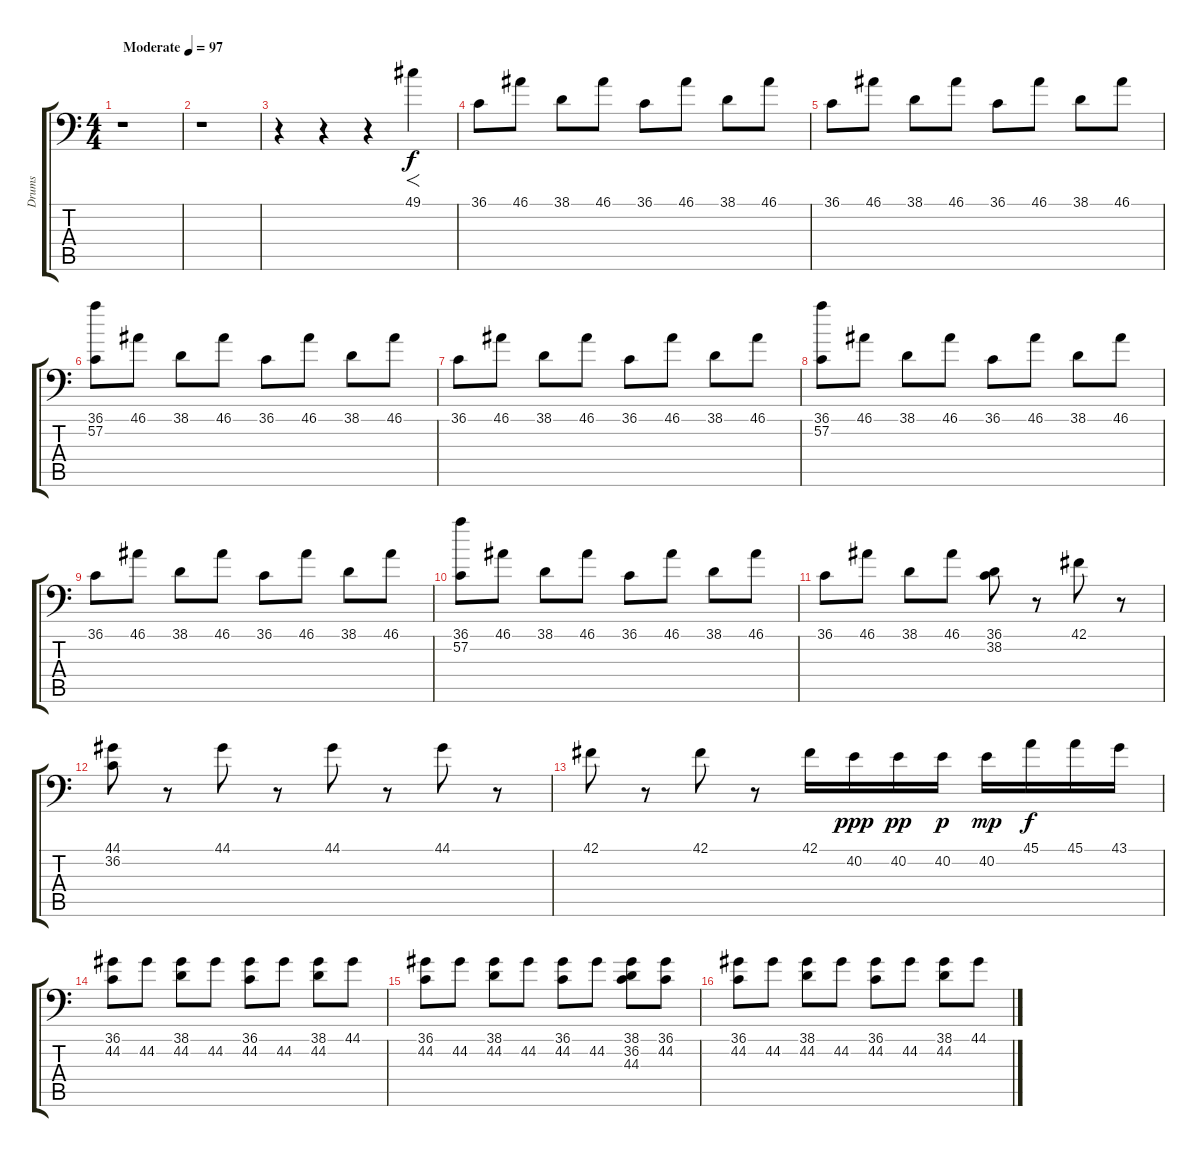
\track ("Drums" "Drums") {instrument acousticgrandpiano}
\staff {score tabs}
\tuning (C-1 C-1 C-1 C-1 C-1 C-1) {hide}
\ts (4 4)
\tempo (97 "Moderate")
\clef f4
\ks c
r.1{dy f instrument acousticgrandpiano} |
r.1 |
r.4 r.4 r.4 49.1.4{f} |
\section ("" "")
36.1.8 46.1.8 38.1.8 46.1.8 36.1.8 46.1.8 38.1.8 46.1.8 |
36.1.8 46.1.8 38.1.8 46.1.8 36.1.8 46.1.8 38.1.8 46.1.8 |
(36.1 57.2).8 46.1.8 38.1.8 46.1.8 36.1.8 46.1.8 38.1.8 46.1.8 |
36.1.8 46.1.8 38.1.8 46.1.8 36.1.8 46.1.8 38.1.8 46.1.8 |
(36.1 57.2).8 46.1.8 38.1.8 46.1.8 36.1.8 46.1.8 38.1.8 46.1.8 |
36.1.8 46.1.8 38.1.8 46.1.8 36.1.8 46.1.8 38.1.8 46.1.8 |
(36.1 57.2).8 46.1.8 38.1.8 46.1.8 36.1.8 46.1.8 38.1.8 46.1.8 |
36.1.8 46.1.8 38.1.8 46.1.8 (36.1 38.2).8 r.8 42.1.8 r.8 |
\section ("" "")
(44.1 36.2).8 r.8 44.1.8 r.8 44.1.8 r.8 44.1.8 r.8 |
42.1.8 r.8 42.1.8 r.8 42.1.16 40.2.16{dy ppp} 40.2.16{dy pp} 40.2.16{dy p} 40.2.16{dy mp} 45.1.16{dy f} 45.1.16 43.1.16 |
\section ("" "")
(36.1 44.2).8 44.2.8 (38.1 44.2).8 44.2.8 (36.1 44.2).8 44.2.8 (38.1 44.2).8 44.1.8 |
(36.1 44.2).8 44.2.8 (38.1 44.2).8 44.2.8 (36.1 44.2).8 44.2.8 (38.1 36.2 44.3).8 (36.1 44.2).8 |
(36.1 44.2).8 44.2.8 (38.1 44.2).8 44.2.8 (36.1 44.2).8 44.2.8 (38.1 44.2).8 44.1.8
